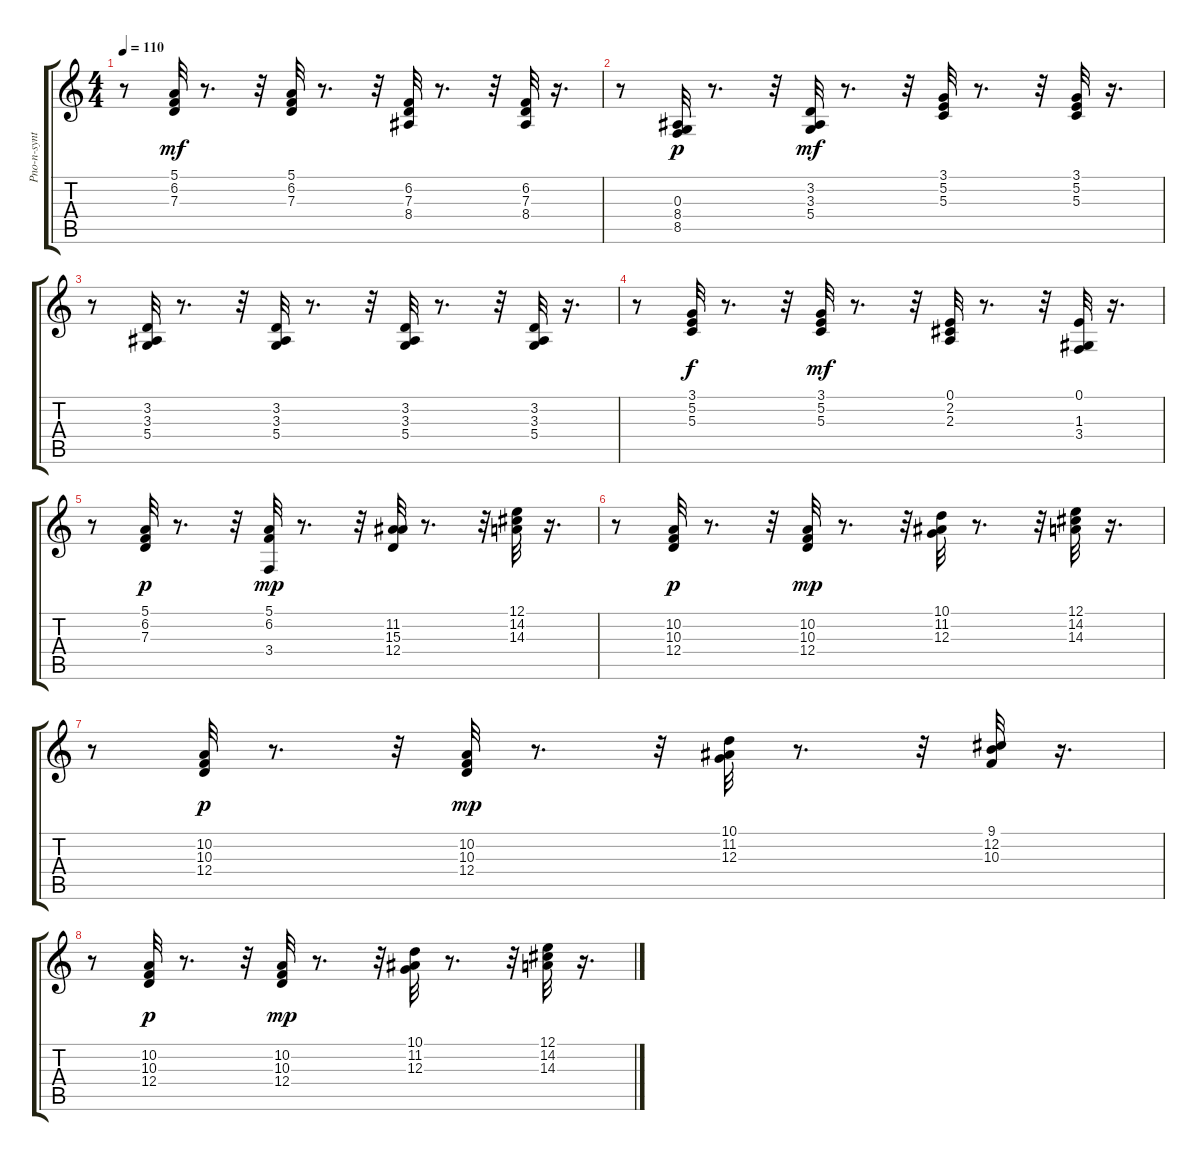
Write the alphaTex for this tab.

\track ("Pno-n-synt" "Pno-n-synt") {instrument electricgrandpiano}
\staff {score tabs}
\tuning (E4 B3 G3 D3 A2 E2) {hide}
\ts (4 4)
\tempo 110
\clef g2
\ks c
r.8{dy f} (5.1 6.2 7.3).32{dy mf} r.8{d} r.32 (5.1 6.2 7.3).32 r.8{d} r.32 (6.2 7.3 8.4).32 r.8{d} r.32 (6.2 7.3 8.4).32 r.16{d} |
r.8 (0.3 8.4 8.5).32{dy p} r.8{d} r.32 (3.2 3.3 5.4).32{dy mf} r.8{d} r.32 (3.1 5.2 5.3).32 r.8{d} r.32 (3.1 5.2 5.3).32 r.16{d} |
r.8 (3.2 3.3 5.4).32 r.8{d} r.32 (3.2 3.3 5.4).32 r.8{d} r.32 (3.2 3.3 5.4).32 r.8{d} r.32 (3.2 3.3 5.4).32 r.16{d} |
r.8 (3.1 5.2 5.3).32{dy f} r.8{d} r.32 (3.1 5.2 5.3).32{dy mf} r.8{d} r.32 (0.1 2.2 2.3).32 r.8{d} r.32 (0.1 1.3 3.4).32 r.16{d} |
r.8 (5.1 6.2 7.3).32{dy p} r.8{d} r.32 (5.1 6.2 3.4).32{dy mp} r.8{d} r.32 (11.2 15.3 12.4).32 r.8{d} r.32 (12.1 14.2 14.3).32 r.16{d} |
r.8 (10.2 10.3 12.4).32{dy p} r.8{d} r.32 (10.2 10.3 12.4).32{dy mp} r.8{d} r.32 (10.1 11.2 12.3).32 r.8{d} r.32 (12.1 14.2 14.3).32 r.16{d} |
r.8 (10.2 10.3 12.4).32{dy p} r.8{d} r.32 (10.2 10.3 12.4).32{dy mp} r.8{d} r.32 (10.1 11.2 12.3).32 r.8{d} r.32 (9.1 12.2 10.3).32 r.16{d} |
r.8 (10.2 10.3 12.4).32{dy p} r.8{d} r.32 (10.2 10.3 12.4).32{dy mp} r.8{d} r.32 (10.1 11.2 12.3).32 r.8{d} r.32 (12.1 14.2 14.3).32 r.16{d}
